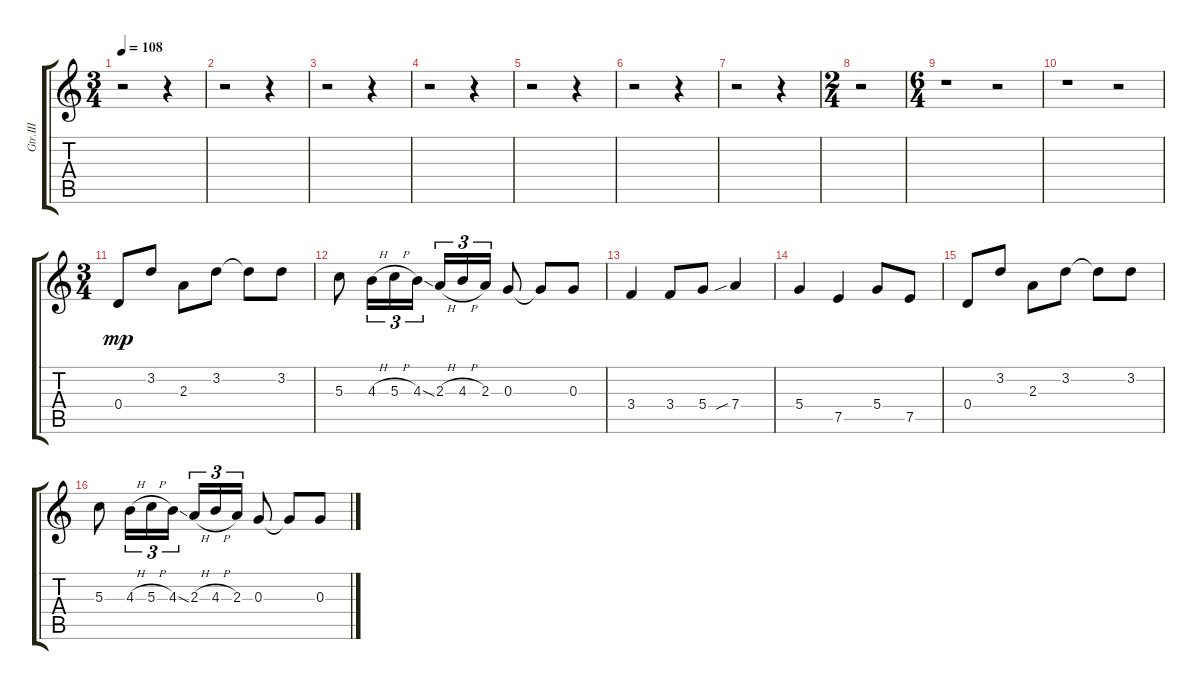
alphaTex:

\track ("Gtr.III" "Gtr.III") {instrument acousticguitarsteel}
\staff {score tabs}
\tuning (E4 B3 G3 D3 A2 E2) {hide}
\ts (3 4)
\tempo 108
\clef g2
\ks c
r.2{dy mp} r.4 |
r.2 r.4 |
r.2 r.4 |
r.2 r.4 |
r.2 r.4 |
r.2 r.4 |
r.2 r.4 |
\ts (2 4)
r.2 |
\ts (6 4)
r.1 r.2 |
r.1 r.2 |
\ts (3 4)
0.4.8 3.2.8 2.3.8 3.2.8 3.2{t}.8 3.2.8 |
5.3.8 4.3{h}.16{tu (3 2)} 5.3{h}.16{tu (3 2)} 4.3{ss}.16{tu (3 2)} 2.3{h}.16{tu (3 2)} 4.3{h}.16{tu (3 2)} 2.3.16{tu (3 2)} 0.3.8 0.3{t}.8 0.3.8 |
3.4.4 3.4.8 5.4.8 7.4{sib}.4 |
5.4.4 7.5.4 5.4.8 7.5.8 |
0.4.8 3.2.8 2.3.8 3.2.8 3.2{t}.8 3.2.8 |
5.3.8 4.3{h}.16{tu (3 2)} 5.3{h}.16{tu (3 2)} 4.3{ss}.16{tu (3 2)} 2.3{h}.16{tu (3 2)} 4.3{h}.16{tu (3 2)} 2.3.16{tu (3 2)} 0.3.8 0.3{t}.8 0.3.8
